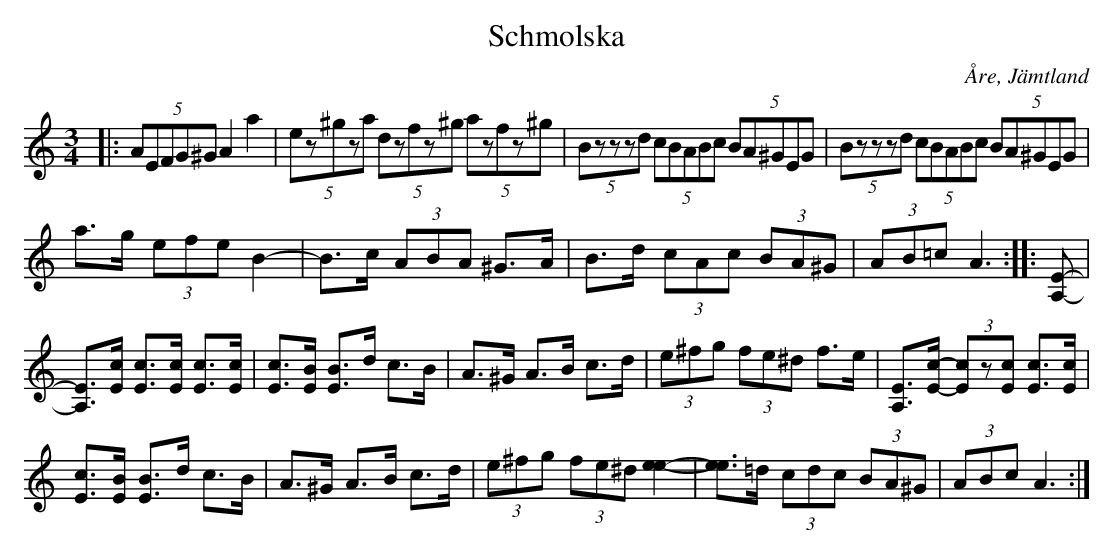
X:1
T:Schmolska
O:Åre, Jämtland
M:3/4
L:1/8
K:Am
|: (5:2AEFG^G A2 a2 | (5:2ez^gza (5:2dzfz^g (5:2azfz^g | (5:2Bzzzd (5:2cBABc (5:2BA^GEG | (5:2Bzzzd (5:2cBABc (5:2BA^GEG |
a>g (3efe B2- | B>c (3ABA ^G>A | B>d (3cAc (3BA^G | (3AB=c A3 :: [E-A,-] |
[EA,]>[cE] [cE]>[cE] [cE]>[cE] | [cE]>[BE] [BE]>d c>B | A>^G A>B c>d | (3e^fg (3fe^d f>e | [EA,]>[c-E-] (3[cE]z[cE] [cE]>[cE] |
[cE]>[BE] [BE]>d c>B | A>^G A>B c>d | (3e^fg (3fe^d [e2-e2-] | [ee]>=d (3cdc (3BA^G | (3ABc A3 :|]
